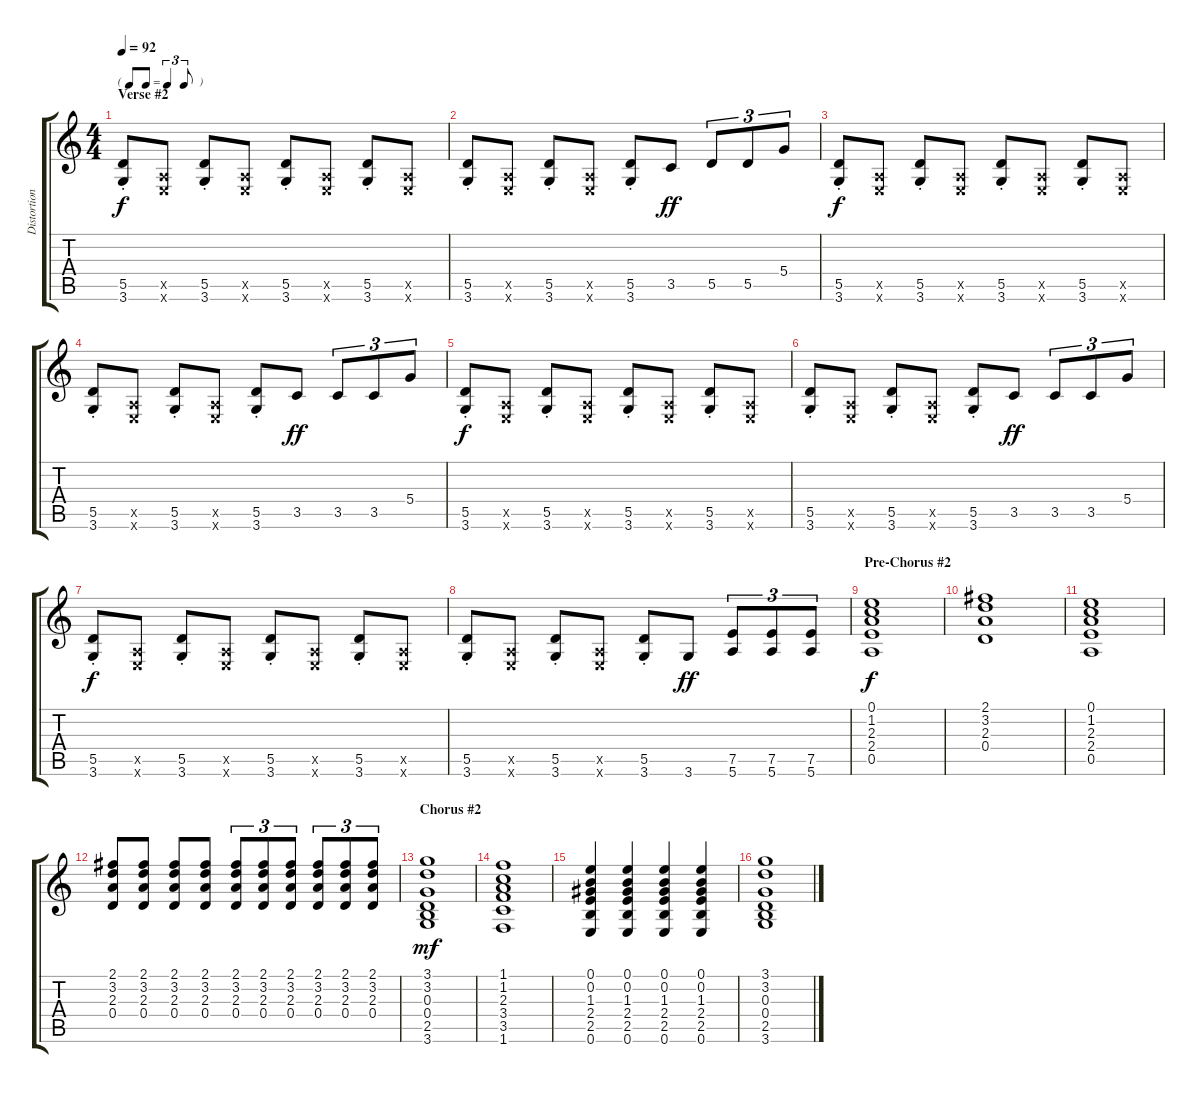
\track ("Distortion Guitar #1" "Distortion") {instrument distortionguitar}
\staff {score tabs}
\tuning (E4 B3 G3 D3 A2 E2) {hide}
\ts (4 4)
\tf triplet8th
\section ("" "Verse #2")
\tempo 92
\clef g2
\ks c
(5.5{st} 3.6{st}).8{dy f} (0.5{x} 0.6{x}).8 (5.5{st} 3.6{st}).8 (0.5{x} 0.6{x}).8 (5.5{st} 3.6{st}).8 (0.5{x} 0.6{x}).8 (5.5{st} 3.6{st}).8 (0.5{x} 0.6{x}).8 |
(5.5{st} 3.6{st}).8 (0.5{x} 0.6{x}).8 (5.5{st} 3.6{st}).8 (0.5{x} 0.6{x}).8 (5.5{st} 3.6{st}).8 3.5.8{dy ff} 5.5.8{tu (3 2)} 5.5.8{tu (3 2)} 5.4.8{tu (3 2)} |
(5.5{st} 3.6{st}).8{dy f} (0.5{x} 0.6{x}).8 (5.5{st} 3.6{st}).8 (0.5{x} 0.6{x}).8 (5.5{st} 3.6{st}).8 (0.5{x} 0.6{x}).8 (5.5{st} 3.6{st}).8 (0.5{x} 0.6{x}).8 |
(5.5{st} 3.6{st}).8 (0.5{x} 0.6{x}).8 (5.5{st} 3.6{st}).8 (0.5{x} 0.6{x}).8 (5.5{st} 3.6{st}).8 3.5.8{dy ff} 3.5.8{tu (3 2)} 3.5.8{tu (3 2)} 5.4.8{tu (3 2)} |
(5.5{st} 3.6{st}).8{dy f} (0.5{x} 0.6{x}).8 (5.5{st} 3.6{st}).8 (0.5{x} 0.6{x}).8 (5.5{st} 3.6{st}).8 (0.5{x} 0.6{x}).8 (5.5{st} 3.6{st}).8 (0.5{x} 0.6{x}).8 |
(5.5{st} 3.6{st}).8 (0.5{x} 0.6{x}).8 (5.5{st} 3.6{st}).8 (0.5{x} 0.6{x}).8 (5.5{st} 3.6{st}).8 3.5.8{dy ff} 3.5.8{tu (3 2)} 3.5.8{tu (3 2)} 5.4.8{tu (3 2)} |
(5.5{st} 3.6{st}).8{dy f} (0.5{x} 0.6{x}).8 (5.5{st} 3.6{st}).8 (0.5{x} 0.6{x}).8 (5.5{st} 3.6{st}).8 (0.5{x} 0.6{x}).8 (5.5{st} 3.6{st}).8 (0.5{x} 0.6{x}).8 |
(5.5{st} 3.6{st}).8 (0.5{x} 0.6{x}).8 (5.5{st} 3.6{st}).8 (0.5{x} 0.6{x}).8 (5.5{st} 3.6{st}).8 3.6.8{dy ff} (7.5 5.6).8{tu (3 2)} (7.5 5.6).8{tu (3 2)} (7.5 5.6).8{tu (3 2)} |
\section ("" "Pre-Chorus #2")
(0.1 1.2 2.3 2.4 0.5).1{dy f} |
(2.1 3.2 2.3 0.4).1 |
(0.1 1.2 2.3 2.4 0.5).1 |
(2.1 3.2 2.3 0.4).8 (2.1 3.2 2.3 0.4).8 (2.1 3.2 2.3 0.4).8 (2.1 3.2 2.3 0.4).8 (2.1 3.2 2.3 0.4).8{tu (3 2)} (2.1 3.2 2.3 0.4).8{tu (3 2)} (2.1 3.2 2.3 0.4).8{tu (3 2)} (2.1 3.2 2.3 0.4).8{tu (3 2)} (2.1 3.2 2.3 0.4).8{tu (3 2)} (2.1 3.2 2.3 0.4).8{tu (3 2)} |
\section ("" "Chorus #2")
(3.1 3.2 0.3 0.4 2.5 3.6).1{dy mf} |
(1.1 1.2 2.3 3.4 3.5 1.6).1 |
(0.1 0.2 1.3 2.4 2.5 0.6).4 (0.1 0.2 1.3 2.4 2.5 0.6).4 (0.1 0.2 1.3 2.4 2.5 0.6).4 (0.1 0.2 1.3 2.4 2.5 0.6).4 |
(3.1 3.2 0.3 0.4 2.5 3.6).1
